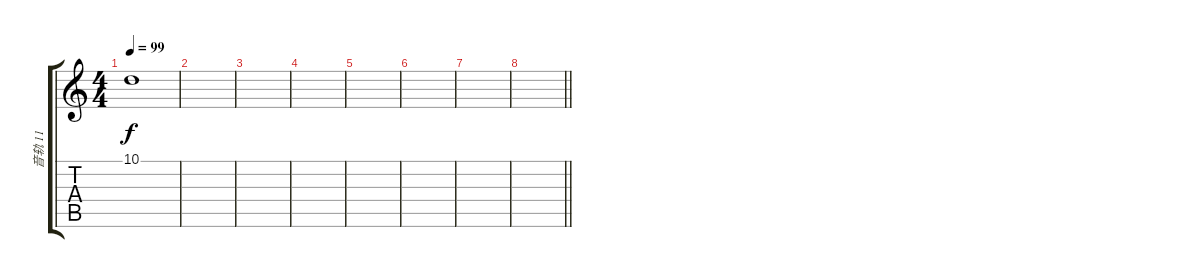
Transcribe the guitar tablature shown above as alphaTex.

\track ("音轨 11" "音轨 11") {instrument synthvoice}
\staff {score tabs}
\tuning (E4 B3 G3 D3 A2 E2) {hide}
\ts (4 4)
\tempo 99
\clef g2
\ks c
10.1.1{dy f} |
|
|
|
|
|
|
\barLineRight lightlight
